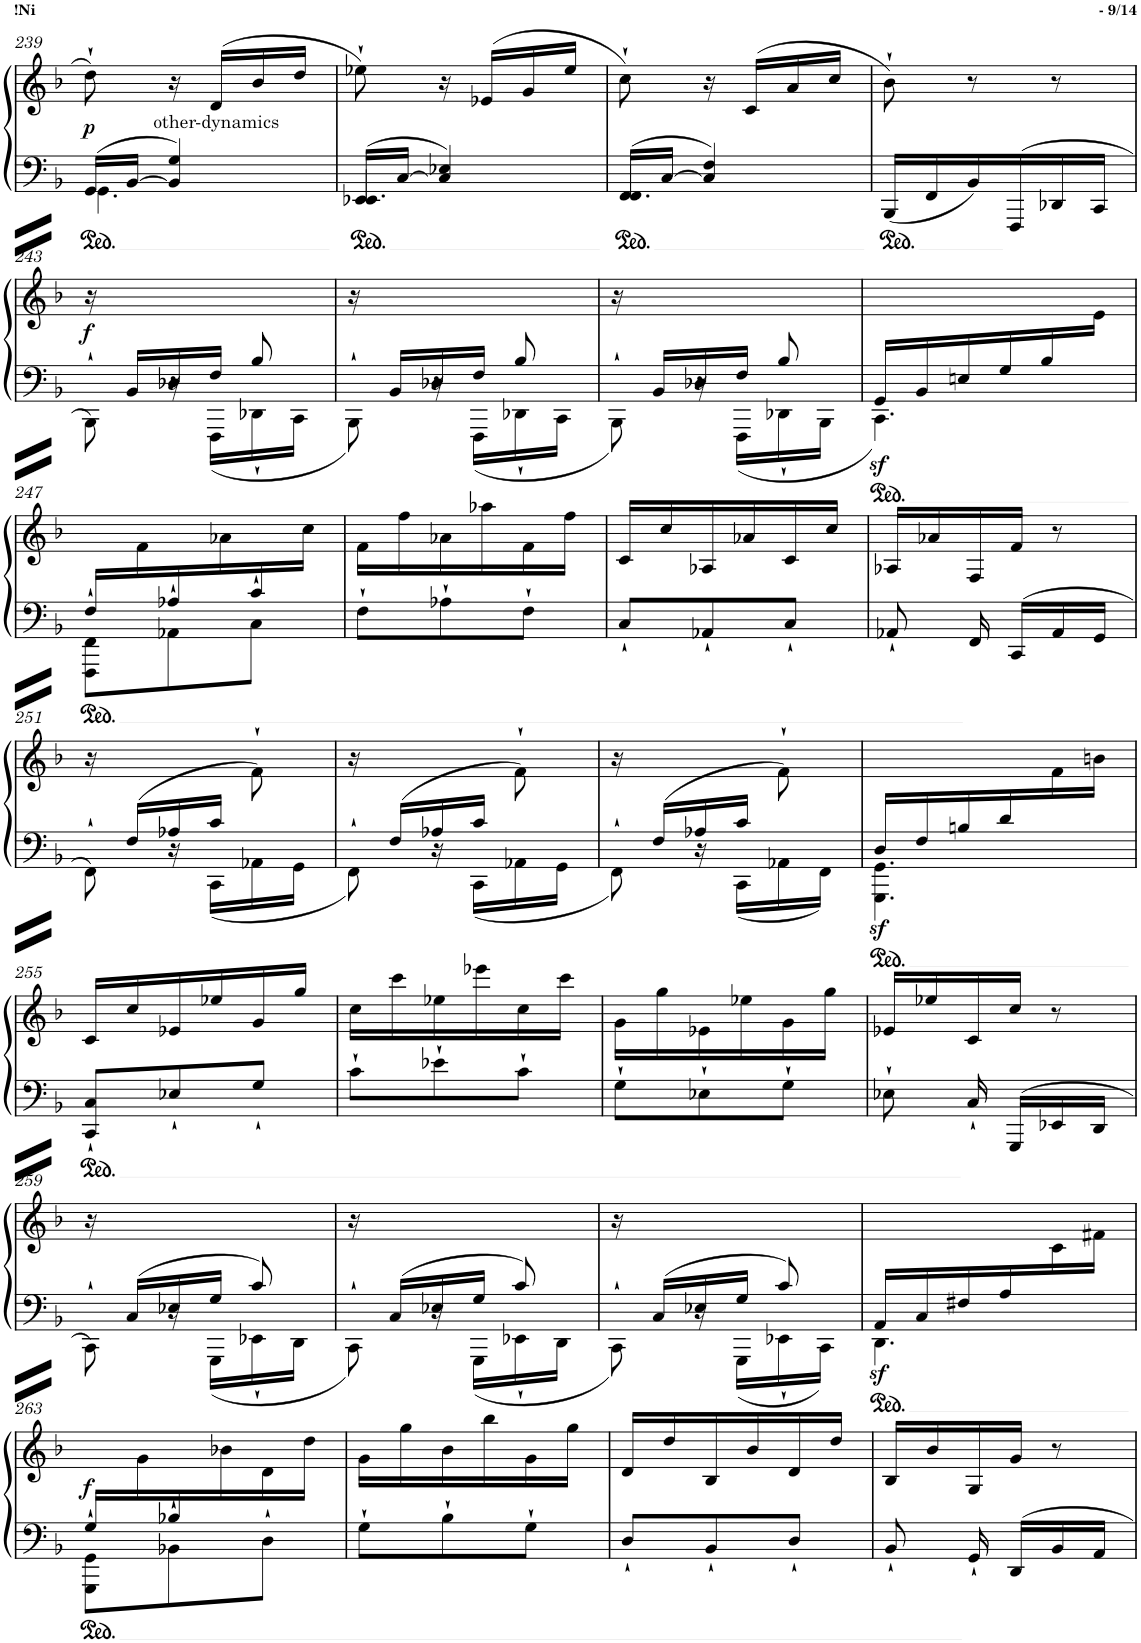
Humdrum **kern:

**kern	**kern	**dynam
*part1	*part1	*part1
*staff2	*staff1	*staff1/2
*I"Piano	*	*
*I'Pno	*	*
!!LO:PB:g=z
*clefF4	*clefG2	*
*k[b-]	*k[b-]	*
*M3/8	*M3/8	*
=239	=239	=239
*^	*	*
!	!	!	!LO:DY:b
16GG/LL	4.GG\	8dd'`\	p
[16BB-/JJ	.	.	.
4BB-/] 4G/	.	16r	.
!	!	!	!LO:DY:b
.	.	(>16d/LL	other-dynamics
.	.	16b-/	.
.	.	16dd/JJ	.
=240	=240	=240	=240
16EE-X/LL	4.EE-/	8ee-X'`\)	.
[16C/JJ	.	.	.
4C/] 4E-X/	.	16r	.
.	.	(>16e-X/LL	.
.	.	16g/	.
.	.	16ee-/JJ	.
=241	=241	=241	=241
16FF/LL	4.FF/	8cc'`\)	.
[16C/JJ	.	.	.
4C/] 4F/	.	16r	.
.	.	(>16c/LL	.
.	.	16a/	.
.	.	16cc/JJ	.
*v	*v	*	*
=242	=242	=242
16BBB-/LL	8b-'`\)	.
16FF/	.	.
16BB-/	8r	.
16FFF/	.	.
16DD-X/	8r	.
16CC/JJ	.	.
!!LO:LB:g=z
=243	=243	=243
*^	*	*
!	!	!	!LO:DY:b
16ryy	8BBB-'`\	16r	f
16BB-/LL	.	4ryy	.
16D-X/	16r	.	.
16F/JJ	16FFF\LL	.	.
8B-'`/	16DD-X\	.	.
.	16CC\JJ	16ryy	.
=244	=244	=244	=244
16ryy	8BBB-'`\	16r	.
16BB-/LL	.	4ryy	.
16D-X/	16r	.	.
16F/JJ	16FFF\LL	.	.
8B-'`/	16DD-X\	.	.
.	16CC\JJ	16ryy	.
=245	=245	=245	=245
16ryy	8BBB-'`\	16r	.
16BB-/LL	.	4ryy	.
16D-X/	16r	.	.
16F/JJ	16FFF\LL	.	.
8B-'`/	16DD-X\	.	.
.	16BBB-\JJ	16ryy	.
=246	=246	=246	=246
!	!	!	!LO:DY:b=2
16GG/LL	4.CC\	16ryy	sf
16BB-/	.	.	.
16En/	.	.	.
16G/	.	.	.
16B-/	.	.	.
16ryy	.	16e\JJ	.
!!LO:LB:g=z
=247	=247	=247	=247
16F/LL	8FFF\'` 8FF\'`L	16ryy	.
16ryy	.	16f\	.
16A-X/	8AA-X'`\	16ryy	.
16ryy	.	16a-X\	.
16c/	8C'`\J	16ryy	.
16ryy	.	16cc\JJ	.
*v	*v	*	*
=248	=248	=248
8F'`\L	16f\LL	.
.	16ff\	.
8A-X'`\	16a-X\	.
.	16aa-X\	.
8F'`\J	16f\	.
.	16ff\JJ	.
=249	=249	=249
8C'`/L	16c/LL	.
.	16cc/	.
8AA-X'`/	16A-X/	.
.	16a-X/	.
8C'`/J	16c/	.
.	16cc/JJ	.
=250	=250	=250
8AA-X'`/	16A-X/LL	.
.	16a-X/	.
16FF/	16F/	.
16CC/LL	16f/JJ	.
16AA-/	8r	.
16GG/JJ	.	.
!!LO:LB:g=z
=251	=251	=251
*^	*	*
16ryy	8FF'`\	16r	.
(16F/LL	.	8.ryy	.
16A-X/	16r	.	.
16c/JJ	16CC\LL	.	.
8ryy	16AA-X\	8f'`\)	.
.	16GG\JJ	.	.
=252	=252	=252	=252
16ryy	8FF'`\	16r	.
(16F/LL	.	8.ryy	.
16A-X/	16r	.	.
16c/JJ	16CC\LL	.	.
8ryy	16AA-X\	8f'`\)	.
.	16GG\JJ	.	.
=253	=253	=253	=253
16ryy	8FF'`\	16r	.
(16F/LL	.	8.ryy	.
16A-X/	16r	.	.
16c/JJ	16CC\LL	.	.
8ryy	16AA-X\	8f'`\)	.
.	16FF\JJ	.	.
=254	=254	=254	=254
!	!	!	!LO:DY:b=2
16D/LL	4.GGG\ 4.GG\	4ryy	sf
16F/	.	.	.
16Bn/	.	.	.
16d/	.	.	.
8ryy	.	16f\	.
.	.	16bn\JJ	.
*v	*v	*	*
!!LO:LB:g=z
=255	=255	=255
8CC/'` 8C/'`L	16c/LL	.
.	16cc/	.
8E-X'`/	16e-X/	.
.	16ee-X/	.
8G'`/J	16g/	.
.	16gg/JJ	.
=256	=256	=256
8c'`\L	16cc\LL	.
.	16ccc\	.
8e-X'`\	16ee-X\	.
.	16eee-X\	.
8c'`\J	16cc\	.
.	16ccc\JJ	.
=257	=257	=257
8G'`\L	16g\LL	.
.	16gg\	.
8E-X'`\	16e-X\	.
.	16ee-X\	.
8G'`\J	16g\	.
.	16gg\JJ	.
=258	=258	=258
8E-X'`\	16e-X/LL	.
.	16ee-X/	.
16C'`/	16c/	.
16GGG/LL	16cc/JJ	.
16EE-X/	8r	.
16DD/JJ	.	.
!!LO:LB:g=z
=259	=259	=259
*^	*	*
16ryy	8CC'`\	16r	.
16C/LL	.	4ryy	.
16E-X/	16r	.	.
16G/JJ	16GGG\LL	.	.
8c'`/	16EE-X\	.	.
.	16DD\JJ	16ryy	.
=260	=260	=260	=260
16ryy	8CC'`\	16r	.
16C/LL	.	4ryy	.
16E-X/	16r	.	.
16G/JJ	16GGG\LL	.	.
8c'`/	16EE-X\	.	.
.	16DD\JJ	16ryy	.
=261	=261	=261	=261
16ryy	8CC'`\	16r	.
16C/LL	.	4ryy	.
16E-X/	16r	.	.
16G/JJ	16GGG\LL	.	.
8c'`/	16EE-X\	.	.
.	16CC\JJ	16ryy	.
=262	=262	=262	=262
!	!	!	!LO:DY:b=2
16AA/LL	4.DD\	4ryy	sf
16C/	.	.	.
16F#X/	.	.	.
16A/	.	.	.
8ryy	.	16c\	.
.	.	16f#X\JJ	.
!!LO:LB:g=z
=263	=263	=263	=263
!	!	!	!LO:DY:b
16G/LL	8GGG\'` 8GG\'`L	16ryy	f
16ryy	.	16g\	.
16B-X/	8BB-X'`\	16ryy	.
8.ryy	.	16b-X\	.
.	8D'`\J	16d\	.
.	.	16dd\JJ	.
*v	*v	*	*
=264	=264	=264
8G'`\L	16g\LL	.
.	16gg\	.
8B-'`\	16b-\	.
.	16bb-\	.
8G'`\J	16g\	.
.	16gg\JJ	.
=265	=265	=265
8D'`/L	16d/LL	.
.	16dd/	.
8BB-'`/	16B-/	.
.	16b-/	.
8D'`/J	16d/	.
.	16dd/JJ	.
=266	=266	=266
8BB-'`/	16B-/LL	.
.	16b-/	.
16GG'`/	16G/	.
16DD/LL	16g/JJ	.
16BB-/	8r	.
16AA/JJ	.	.
=	=	=
*-	*-	*-
